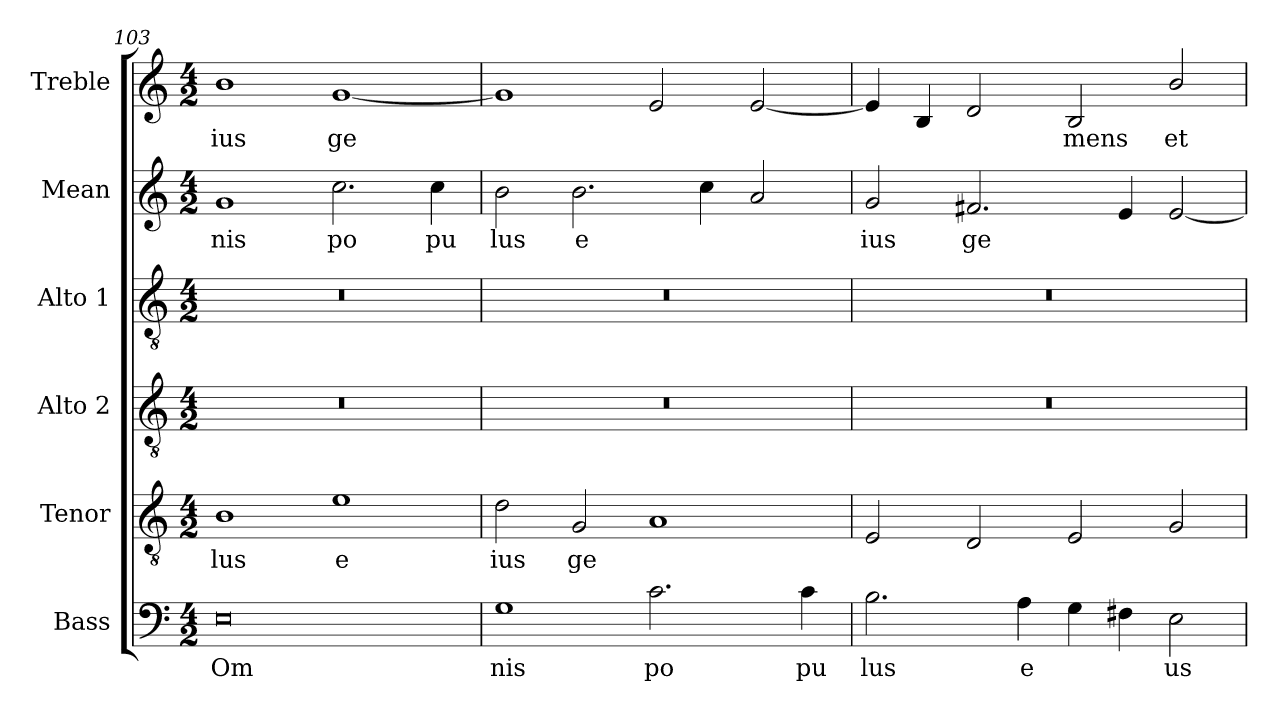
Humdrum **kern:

**kern	**text	**kern	**text	**kern	**kern	**kern	**text	**kern	**text
*part6	*part6	*part5	*part5	*part4	*part3	*part2	*part2	*part1	*part1
*staff6	*staff6	*staff5	*staff5	*staff4	*staff3	*staff2	*staff2	*staff1	*staff1
*I"Bass	*	*I"Tenor	*	*I"Alto 2	*I"Alto 1	*I"Mean	*	*I"Treble	*
*I'B.	*	*I'T.	*	*I'A2.	*I'A1	*I'M.	*	*I'Tr.	*
!!LO:LB:g=z
*clefF4	*	*clefGv2	*	*clefGv2	*clefGv2	*clefG2	*	*clefG2	*
*	*	*ITrd7c12	*	*ITrd7c12	*ITrd7c12	*	*	*	*
*k[]	*	*k[]	*	*k[]	*k[]	*k[]	*	*k[]	*
*C:	*	*C:	*	*C:	*C:	*C:	*	*C:	*
*M4/2	*	*M4/2	*	*M4/2	*M4/2	*M4/2	*	*M4/2	*
=103	=103	=103	=103	=103	=103	=103	=103	=103	=103
!	!LO:LY:b:color=#000000	!	!	!	!	!	!	!	!
!	!	!	!LO:LY:b:color=#000000	!LO:N:vis=1	!LO:N:vis=1	!	!	!	!
!	!	!	!	!	!	!	!LO:LY:b:color=#000000	!	!
!	!	!	!	!	!	!	!	!	!LO:LY:b:color=#000000
0Ei	Om	1BBi	lus	0r	0r	1gi	nis	1bi	ius
!	!	!	!LO:LY:b:color=#000000	!	!	!	!	!	!
!	!	!	!	!	!	!	!LO:LY:b:color=#000000	!	!
!	!	!	!	!	!	!	!	!	!LO:LY:b:color=#000000
.	.	1Ei	e	.	.	2.cci\	po	[<1gi	ge
!	!	!	!	!	!	!	!LO:LY:b:color=#000000	!	!
.	.	.	.	.	.	4cci\	pu	.	.
=104	=104	=104	=104	=104	=104	=104	=104	=104	=104
!	!LO:LY:b:color=#000000	!	!	!	!	!	!	!	!
!	!	!	!LO:LY:b:color=#000000	!LO:N:vis=1	!LO:N:vis=1	!	!	!	!
!	!	!	!	!	!	!	!LO:LY:b:color=#000000	!	!
1Gi	nis	2Di\	ius	0r	0r	2bi\	lus	1gi]	.
!	!	!	!LO:LY:b:color=#000000	!	!	!	!	!	!
!	!	!	!	!	!	!	!LO:LY:b:color=#000000	!	!
.	.	2GGi/	ge	.	.	2.bi\	e	.	.
!	!LO:LY:b:color=#000000	!	!	!	!	!	!	!	!
2.ci\	po	1AAi	.	.	.	.	.	2ei/	.
.	.	.	.	.	.	4cci\	.	.	.
.	.	.	.	.	.	2ai/	.	[<2ei/	.
!	!LO:LY:b:color=#000000	!	!	!	!	!	!	!	!
4ci\	pu	.	.	.	.	.	.	.	.
=105	=105	=105	=105	=105	=105	=105	=105	=105	=105
!	!LO:LY:b:color=#000000	!	!	!LO:N:vis=1	!LO:N:vis=1	!	!	!	!
!	!	!	!	!	!	!	!LO:LY:b:color=#000000	!	!
2.Bi\	lus	2EEi/	.	0r	0r	2gi/	ius	4ei/]	.
.	.	.	.	.	.	.	.	4Bi/	.
!	!	!	!	!	!	!	!LO:LY:b:color=#000000	!	!
.	.	2DDi/	.	.	.	2.f#Xi/	ge	2di/	.
!	!LO:LY:b:color=#000000	!	!	!	!	!	!	!	!
4Ai\	e	.	.	.	.	.	.	.	.
!	!	!	!	!	!	!	!	!	!LO:LY:b:color=#000000
4Gi\	.	2EEi/	.	.	.	.	.	2Bi/	mens
4F#Xi\	.	.	.	.	.	4ei/	.	.	.
!	!LO:LY:b:color=#000000	!	!	!	!	!	!	!	!
!	!	!	!	!	!	!	!	!	!LO:LY:b:color=#000000
2Ei\	us	2GGi/	.	.	.	[<2ei/	.	2bi/	et
=	=	=	=	=	=	=	=	=	=
*-	*-	*-	*-	*-	*-	*-	*-	*-	*-
